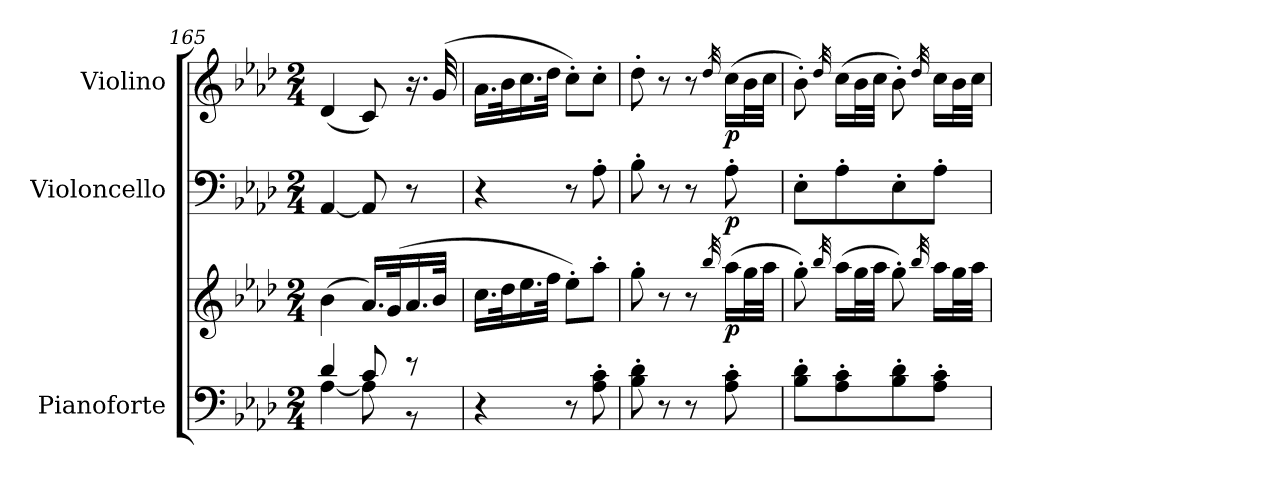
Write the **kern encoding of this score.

**kern	**kern	**dynam	**kern	**dynam	**kern	**dynam
*part3	*part3	*part3	*part2	*part2	*part1	*part1
*staff4	*staff3	*staff3/4	*staff2	*staff2	*staff1	*staff1
*I"Pianoforte	*	*	*I"Violoncello	*	*I"Violino	*
*I'Pno	*	*	*	*	*	*
*clefF4	*clefG2	*	*clefF4	*	*clefG2	*
*k[b-e-a-d-]	*k[b-e-a-d-]	*	*k[b-e-a-d-]	*	*k[b-e-a-d-]	*
*A-:	*A-:	*	*A-:	*	*A-:	*
*M2/4	*M2/4	*	*M2/4	*	*M2/4	*
=165	=165	=165	=165	=165	=165	=165
*^	*	*	*	*	*	*
4d-/	[4A-\	(>4b-\	.	[4AA-/	.	(<4d-/	.
8c/	8A-\]	16.a-/LL)	.	8AA-/]	.	8c/)	.
.	.	(<32g/K	.	.	.	.	.
8r	8r	16.a-/	.	8r	.	16.r	.
.	.	32b-/JJk	.	.	.	(<32g/	.
*v	*v	*	*	*	*	*	*
=166	=166	=166	=166	=166	=166	=166
4r	16.cc\LL	.	4r	.	16.a-\LL	.
.	32dd-\K	.	.	.	32b-\K	.
.	16.ee-\	.	.	.	16.cc\	.
.	32ff\JJk	.	.	.	32dd-\JJk	.
8r	8ee-'\L)	.	8r	.	8cc'\L)	.
8A-\' 8c\'	8aa-'\J	.	8A-'\	.	8cc'\J	.
=167	=167	=167	=167	=167	=167	=167
8B-\' 8d-\'	8gg'\	.	8B-'\	.	8dd-'\	.
8r	8r	.	8r	.	8r	.
8r	8r	.	8r	.	8r	.
.	32qbb-/	.	.	.	32qdd-/	.
!	!	!LO:DY:b	!	!LO:DY:b	!	!LO:DY:b
8A-\' 8c\'	(>16aa-\LL	p	8A-'\	p	(>16cc\LL	p
.	32gg\L	.	.	.	32b-\L	.
.	32aa-\JJJ	.	.	.	32cc\JJJ	.
!!LO:LB:g=z
=168	=168	=168	=168	=168	=168	=168
8B-\' 8d-\'L	8gg'\)	.	8E-'\L	.	8b-'\)	.
.	32qbb-/	.	.	.	32qdd-/	.
8A-\' 8c\'	(>16aa-\LL	.	8A-'\	.	(>16cc\LL	.
.	32gg\L	.	.	.	32b-\L	.
.	32aa-\JJJ	.	.	.	32cc\JJJ	.
8B-\' 8d-\'	8gg'\)	.	8E-'\	.	8b-'\)	.
.	32qbb-/	.	.	.	32qdd-/	.
8A-\' 8c\'J	16aa-\LL	.	8A-'\J	.	16cc\LL	.
.	32gg\L	.	.	.	32b-\L	.
.	32aa-\JJJ	.	.	.	32cc\JJJ	.
=	=	=	=	=	=	=
*-	*-	*-	*-	*-	*-	*-
